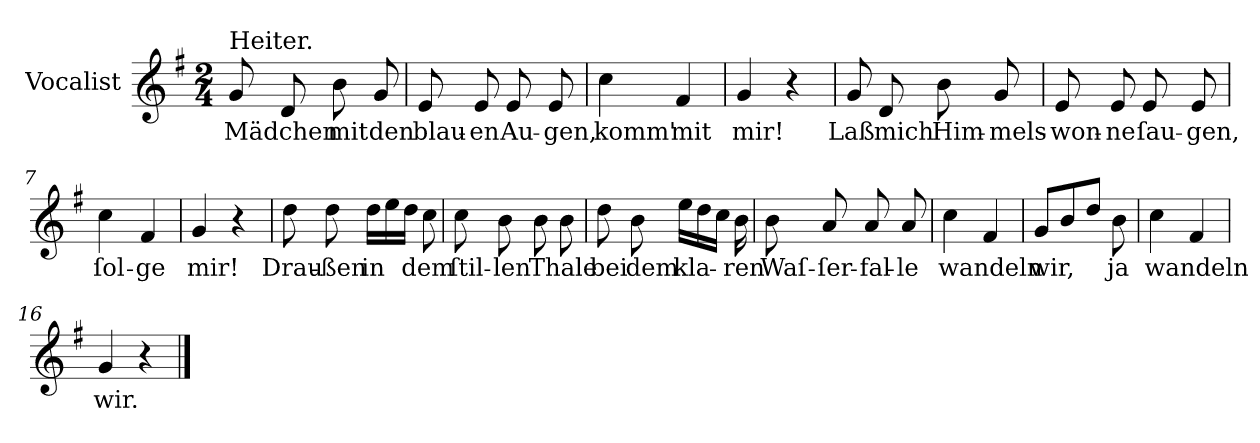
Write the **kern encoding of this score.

**kern	**text
*part1	*part1
*staff1	*staff1
*I"Vocalist	*
*clefG2	*
*k[f#]	*
*G:	*
*M2/4	*
=1	=1
!LO:TX:a:t=Heiter.	!
8g	Mädchen
8d	.
8b	mit
8g	den
=2	=2
8e	blau-
8e	-en
8e	Au-
8e	-gen,
=3	=3
4cc	komm'
4f#	mit
=4	=4
4g	mir!
4r	.
=5	=5
8g	Laß
8d	mich
8b	Him-
8g	-mels-
=6	=6
8e	-won-
8e	-ne
8e	ſau-
8e	-gen,
=7	=7
4cc	ſol-
4f#	-ge
=8	=8
4g	mir!
4r	.
=9	=9
8dd	Drau-
8dd	-ßen
16ddLL	in
16ee	.
16ddJJ	.
!LO:N:vis=8	!
16cc	dem
=10	=10
8cc	ſtil-
8b	-len
8b	Thale
8b	.
=11	=11
8dd	bei
8b	dem
16eeLL	kla-
16dd	.
16ccJJ	.
16b	-ren
=12	=12
8b	Waſ-
8a	-ſer-
8a	-fal-
8a	-le
=13	=13
4cc	wandeln
4f#	.
=14	=14
8g/L	wir,
8b	.
8ddJ	.
8b	ja
=15	=15
4cc	wandeln
4f#	.
=16	=16
4g	wir.
4r	.
==	==
*-	*-
